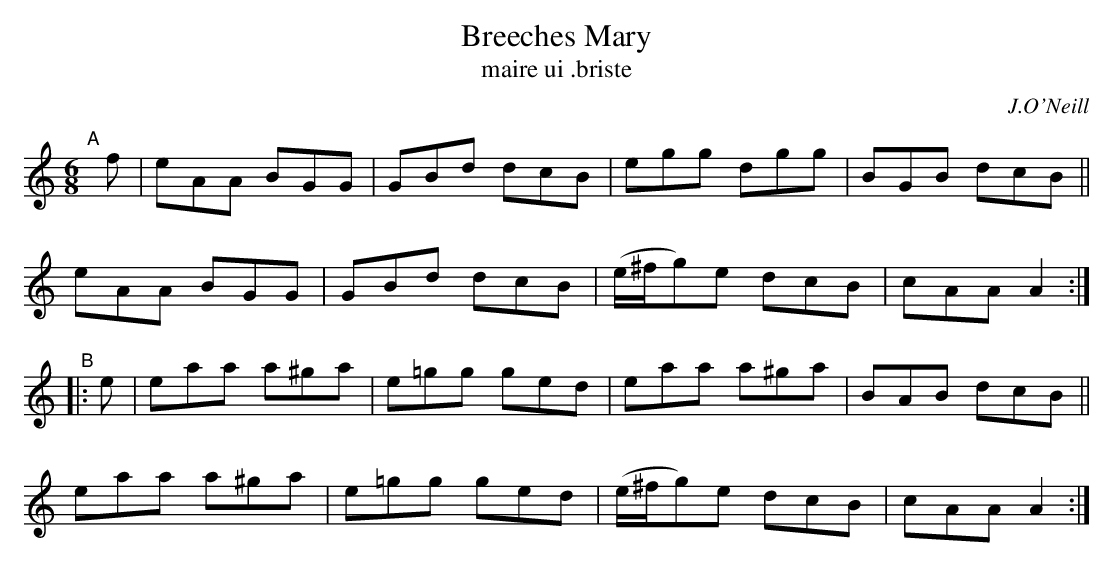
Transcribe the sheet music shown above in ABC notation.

X:1
T: Breeches Mary
T: maire ui \.briste
O: J.O'Neill
M: 6/8
K: Am
"^A"[|] f |\
eAA BGG | GBd dcB | egg dgg | BGB dcB ||
eAA BGG | GBd dcB | (e/^f/g)e dcB | cAA A2 :|
"^B"|: e |\
eaa a^ga | e=gg ged | eaa a^ga | BAB dcB ||
eaa a^ga | e=gg ged | (e/^f/g)e dcB | cAA A2 :|
